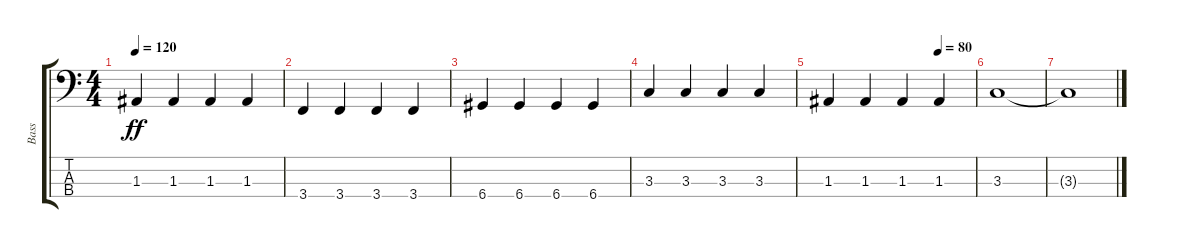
\track ("Bass " "Bass ") {instrument electricbassfinger}
\staff {score tabs}
\tuning (G2 D2 A1 D1) {hide}
\ts (4 4)
\tempo 120
\clef f4
\ks c
1.3.4{dy ff} 1.3.4 1.3.4 1.3.4 |
3.4.4 3.4.4 3.4.4 3.4.4 |
6.4.4 6.4.4 6.4.4 6.4.4 |
3.3.4 3.3.4 3.3.4 3.3.4 |
\tempo (80 0.75)
1.3.4 1.3.4 1.3.4 1.3.4 |
3.3.1 |
3.3{t}.1
